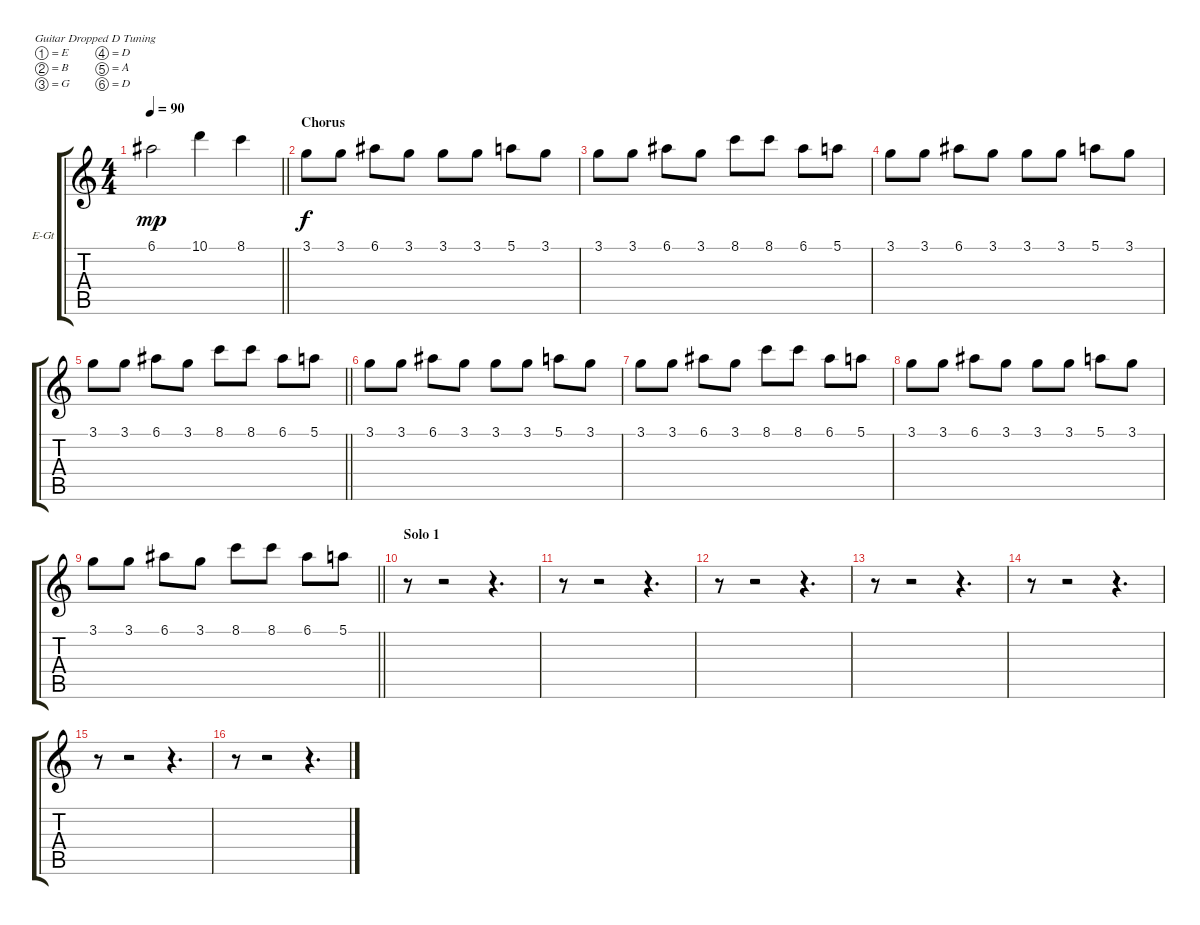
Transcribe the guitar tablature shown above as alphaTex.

\bracketExtendMode groupsimilarinstruments
\firstSystemTrackNameOrientation horizontal
\otherSystemsTrackNameOrientation horizontal
\track ("Lead Left" "E-Gt") {instrument distortionguitar}
\staff {score tabs}
\tuning (E4 B3 G3 D3 A2 D2)
\ts (4 4)
\tempo 90
\clef g2
\barLineRight lightlight
\ks c
6.1.2{dy mp} 10.1.4 8.1.4 |
\section ("" "Chorus")
3.1.8{dy f} 3.1.8 6.1.8 3.1.8 3.1.8 3.1.8 5.1.8 3.1.8 |
3.1.8 3.1.8 6.1.8 3.1.8 8.1.8 8.1.8 6.1.8 5.1.8 |
3.1.8 3.1.8 6.1.8 3.1.8 3.1.8 3.1.8 5.1.8 3.1.8 |
\barLineRight lightlight
3.1.8 3.1.8 6.1.8 3.1.8 8.1.8 8.1.8 6.1.8 5.1.8 |
3.1.8 3.1.8 6.1.8 3.1.8 3.1.8 3.1.8 5.1.8 3.1.8 |
3.1.8 3.1.8 6.1.8 3.1.8 8.1.8 8.1.8 6.1.8 5.1.8 |
3.1.8 3.1.8 6.1.8 3.1.8 3.1.8 3.1.8 5.1.8 3.1.8 |
\barLineRight lightlight
3.1.8 3.1.8 6.1.8 3.1.8 8.1.8 8.1.8 6.1.8 5.1.8 |
\section ("" "Solo 1")
r.8 r.2 r.4{d} |
r.8 r.2 r.4{d} |
r.8 r.2 r.4{d} |
r.8 r.2 r.4{d} |
r.8 r.2 r.4{d} |
r.8 r.2 r.4{d} |
r.8 r.2 r.4{d}
